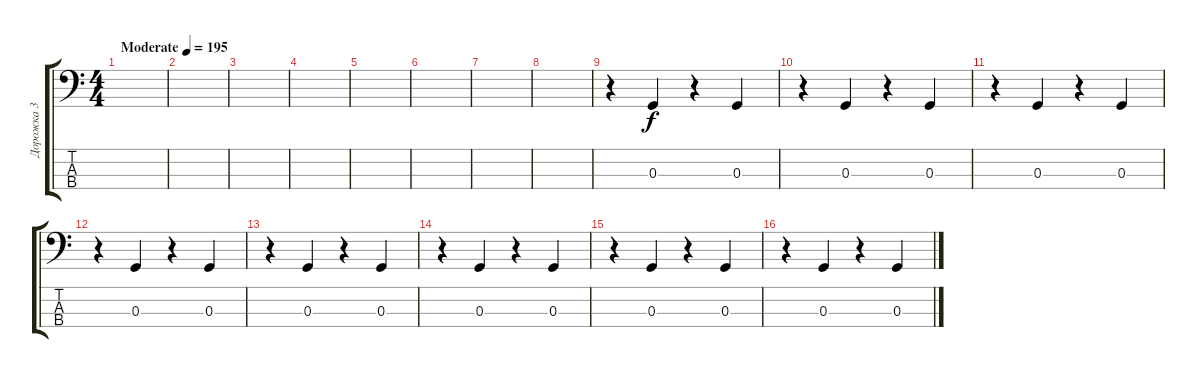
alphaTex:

\track ("Дорожка 3" "Дорожка 3") {instrument electricbassfinger}
\staff {score tabs}
\tuning (F2 C2 G1 C1) {hide}
\ts (4 4)
\tempo (195 "Moderate")
\clef f4
\ks c
|
|
|
|
|
|
|
|
r.4 0.3.4 r.4 0.3.4 |
r.4 0.3.4 r.4 0.3.4 |
r.4 0.3.4 r.4 0.3.4 |
r.4 0.3.4 r.4 0.3.4 |
r.4 0.3.4 r.4 0.3.4 |
r.4 0.3.4 r.4 0.3.4 |
r.4 0.3.4 r.4 0.3.4 |
r.4 0.3.4 r.4 0.3.4
